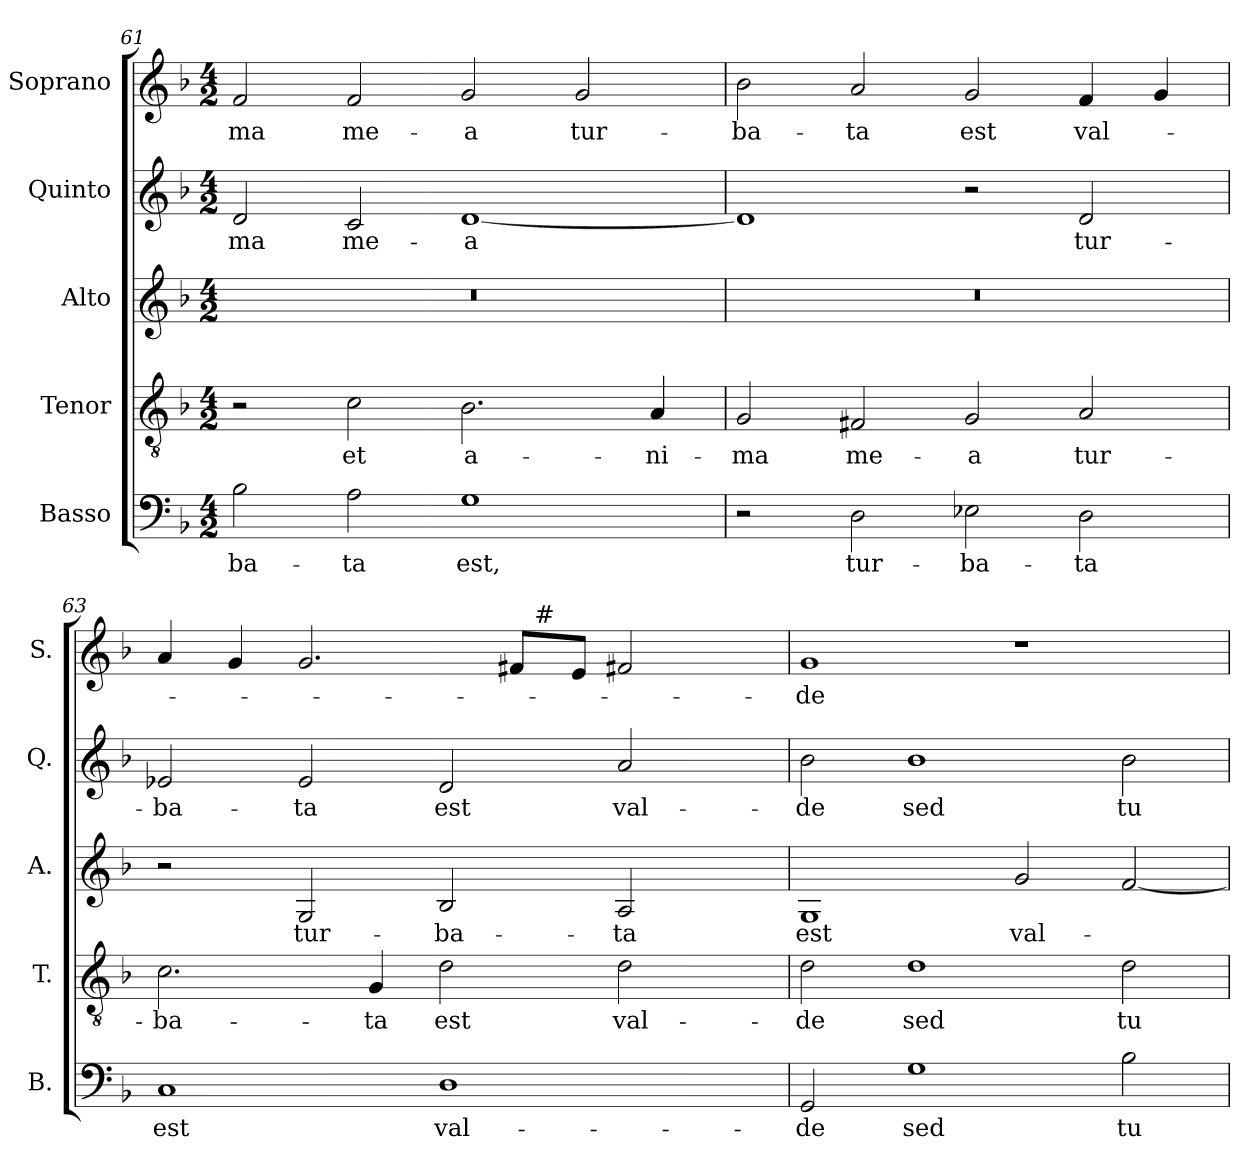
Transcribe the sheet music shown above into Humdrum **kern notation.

**kern	**text	**kern	**text	**kern	**text	**kern	**text	**kern	**text
*part5	*part5	*part4	*part4	*part3	*part3	*part2	*part2	*part1	*part1
*staff5	*staff5	*staff4	*staff4	*staff3	*staff3	*staff2	*staff2	*staff1	*staff1
*I"Basso	*	*I"Tenor	*	*I"Alto	*	*I"Quinto	*	*I"Soprano	*
*I'B.	*	*I'T.	*	*I'A.	*	*I'Q.	*	*I'S.	*
*clefF4	*	*clefGv2	*	*clefG2	*	*clefG2	*	*clefG2	*
*	*	*ITrd7c12	*	*	*	*	*	*	*
*k[b-]	*	*k[b-]	*	*k[b-]	*	*k[b-]	*	*k[b-]	*
*F:	*	*F:	*	*F:	*	*F:	*	*F:	*
*M4/2	*	*M4/2	*	*M4/2	*	*M4/2	*	*M4/2	*
=61	=61	=61	=61	=61	=61	=61	=61	=61	=61
!	!LO:LY:b:color=#000000	!	!	!LO:N:vis=1	!	!	!	!	!
!	!	!	!	!	!	!	!LO:LY:b:color=#000000	!	!
!	!	!	!	!	!	!	!	!	!LO:LY:b:color=#000000
2B-i\	-ba-	2r	.	0r	.	2di/	-ma	2fi/	-ma
!	!LO:LY:b:color=#000000	!	!	!	!	!	!	!	!
!	!	!	!LO:LY:b:color=#000000	!	!	!	!	!	!
!	!	!	!	!	!	!	!LO:LY:b:color=#000000	!	!
!	!	!	!	!	!	!	!	!	!LO:LY:b:color=#000000
2Ai\	-ta	2Ci\	et	.	.	2ci/	me-	2fi/	me-
!	!LO:LY:b:color=#000000	!	!	!	!	!	!	!	!
!	!	!	!LO:LY:b:color=#000000	!	!	!	!	!	!
!	!	!	!	!	!	!	!LO:LY:b:color=#000000	!	!
!	!	!	!	!	!	!	!	!	!LO:LY:b:color=#000000
1Gi	est,	2.BB-i\	a-	.	.	[1di	-a	2gi/	-a
!	!	!	!	!	!	!	!	!	!LO:LY:b:color=#000000
.	.	.	.	.	.	.	.	2gi/	tur-
!	!	!	!LO:LY:b:color=#000000	!	!	!	!	!	!
.	.	4AAi/	-ni-	.	.	.	.	.	.
=62	=62	=62	=62	=62	=62	=62	=62	=62	=62
!	!	!	!LO:LY:b:color=#000000	!LO:N:vis=1	!	!	!	!	!
!	!	!	!	!	!	!	!	!	!LO:LY:b:color=#000000
2r	.	2GGi/	-ma	0r	.	1di]	.	2b-i\	-ba-
!	!LO:LY:b:color=#000000	!	!	!	!	!	!	!	!
!	!	!	!LO:LY:b:color=#000000	!	!	!	!	!	!
!	!	!	!	!	!	!	!	!	!LO:LY:b:color=#000000
2Di\	tur-	2FF#Xi/	me-	.	.	.	.	2ai/	-ta
!	!LO:LY:b:color=#000000	!	!	!	!	!	!	!	!
!	!	!	!LO:LY:b:color=#000000	!	!	!	!	!	!
!	!	!	!	!	!	!	!	!	!LO:LY:b:color=#000000
2E-Xi\	-ba-	2GGi/	-a	.	.	2r	.	2gi/	est
!	!LO:LY:b:color=#000000	!	!	!	!	!	!	!	!
!	!	!	!LO:LY:b:color=#000000	!	!	!	!	!	!
!	!	!	!	!	!	!	!LO:LY:b:color=#000000	!	!
!	!	!	!	!	!	!	!	!	!LO:LY:b:color=#000000
2Di\	-ta	2AAi/	tur-	.	.	2di/	tur-	4fi/	val-
.	.	.	.	.	.	.	.	4gi/	.
=63	=63	=63	=63	=63	=63	=63	=63	=63	=63
!	!LO:LY:b:color=#000000	!	!	!	!	!	!	!	!
!	!	!	!LO:LY:b:color=#000000	!	!	!	!	!	!
!	!	!	!	!	!	!	!LO:LY:b:color=#000000	!	!
*	*	*	*	*	*	*	*	*^	*
1Ci	est	2.Ci\	-ba-	2r	.	2e-Xi/	-ba-	4ai/	1ryy	.
.	.	.	.	.	.	.	.	4gi/	.	.
!	!	!	!	!	!LO:LY:b:color=#000000	!	!	!	!	!
!	!	!	!	!	!	!	!LO:LY:b:color=#000000	!	!	!
.	.	.	.	2Gi/	tur-	2e-i/	-ta	2.gi/	.	.
!	!	!	!LO:LY:b:color=#000000	!	!	!	!	!	!	!
.	.	4GGi/	-ta	.	.	.	.	.	.	.
!	!LO:LY:b:color=#000000	!	!	!	!	!	!	!	!	!
!	!	!	!LO:LY:b:color=#000000	!	!	!	!	!	!	!
!	!	!	!	!	!LO:LY:b:color=#000000	!	!	!	!	!
!	!	!	!	!	!	!	!LO:LY:b:color=#000000	!	!	!
1Di	val-	2Di\	est	2B-i/	-ba-	2di/	est	.	4ryy	.
.	.	.	.	.	.	.	.	8f#i/L	32ryy	.
.	.	.	.	.	.	.	.	.	256ryy	.
!	!	!	!	!	!	!	!	!	!LO:TX:a:t=#	!
.	.	.	.	.	.	.	.	.	2ryy	.
.	.	.	.	.	.	.	.	8ei/J	.	.
!	!	!	!LO:LY:b:color=#000000	!	!	!	!	!	!	!
!	!	!	!	!	!LO:LY:b:color=#000000	!	!	!	!	!
!	!	!	!	!	!	!	!LO:LY:b:color=#000000	!	!	!
.	.	2Di\	val-	2Ai/	-ta	2ai/	val-	2f#Xi/	.	.
.	.	.	.	.	.	.	.	.	8ryy	.
.	.	.	.	.	.	.	.	.	16ryy	.
.	.	.	.	.	.	.	.	.	64..ryy	.
*	*	*	*	*	*	*	*	*v	*v	*
!!LO:PB:g=z
=64	=64	=64	=64	=64	=64	=64	=64	=64	=64
*	*	*	*	*	*	*	*	*^	*
!	!LO:LY:b:color=#000000	!	!	!	!	!	!	!	!	!
*	*	*	*	*	*	*	*	*v	*v	*
*	*	*	*	*	*	*	*	*^	*
!	!	!	!LO:LY:b:color=#000000	!	!	!	!	!	!	!
*	*	*	*	*	*	*	*	*v	*v	*
*	*	*	*	*	*	*	*	*^	*
!	!	!	!	!	!LO:LY:b:color=#000000	!	!	!	!	!
*	*	*	*	*	*	*	*	*v	*v	*
*	*	*	*	*	*	*	*	*^	*
!	!	!	!	!	!	!	!LO:LY:b:color=#000000	!	!	!
*	*	*	*	*	*	*	*	*v	*v	*
*	*	*	*	*	*	*	*	*^	*
!	!	!	!	!	!	!	!	!	!	!LO:LY:b:color=#000000
*	*	*	*	*	*	*	*	*v	*v	*
2GGi/	-de	2Di\	-de	1Gi	est	2b-i\	-de	1gi	-de
!	!LO:LY:b:color=#000000	!	!	!	!	!	!	!	!
!	!	!	!LO:LY:b:color=#000000	!	!	!	!	!	!
!	!	!	!	!	!	!	!LO:LY:b:color=#000000	!	!
1Gi	sed	1Di	sed	.	.	1b-i	sed	.	.
!	!	!	!	!	!LO:LY:b:color=#000000	!	!	!	!
.	.	.	.	2gi/	val-	.	.	1r	.
!	!LO:LY:b:color=#000000	!	!	!	!	!	!	!	!
!	!	!	!LO:LY:b:color=#000000	!	!	!	!	!	!
!	!	!	!	!	!	!	!LO:LY:b:color=#000000	!	!
2B-i\	tu	2Di\	tu	[2fi/	.	2b-i\	tu	.	.
=	=	=	=	=	=	=	=	=	=
*-	*-	*-	*-	*-	*-	*-	*-	*-	*-
